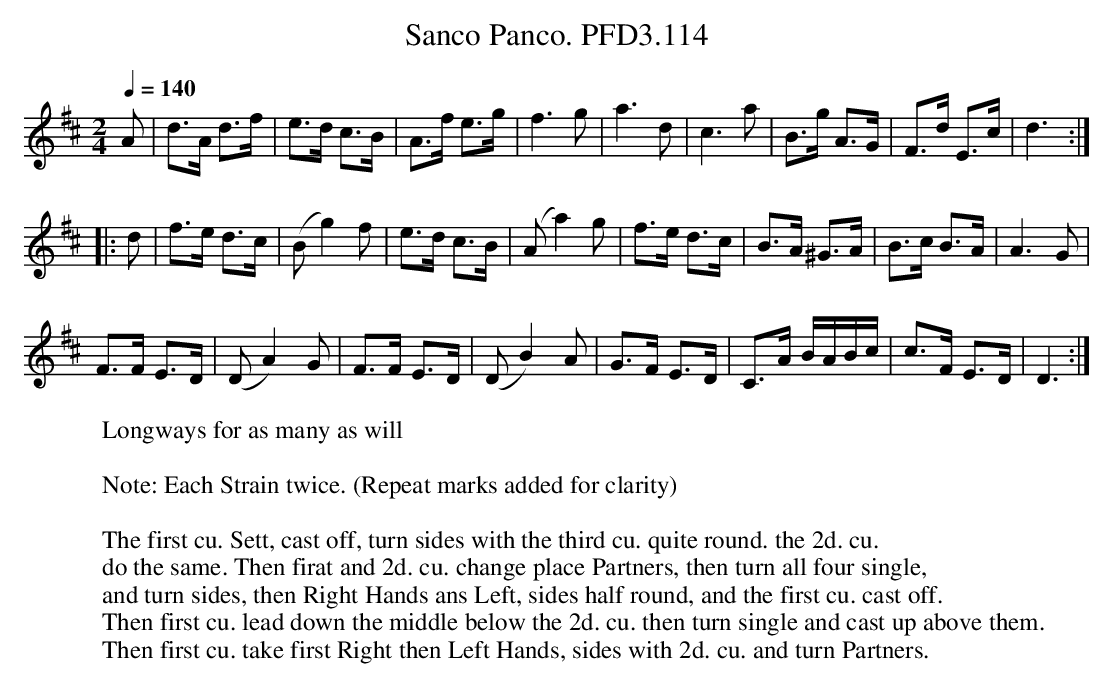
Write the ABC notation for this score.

X:1
T:Sanco Panco. PFD3.114
W:Longways for as many as will
M:2/4
L:1/8
Q:1/4=140
K:D
A|d>A d>f|e>d c>B|A>f e>g|f3 g|a3 d|c3a|B>g A>G|F>d E>c|d3:|
|:d|f>e d>c|(B g2) f|e>d c>B|(Aa2) g|f>e d>c|B>A ^G>A|B>c B>A|A3 G|
F>F E>D|(D A2) G|F>F E>D|(D B2) A|G>F E>D|C>A B/A/B/c/|c>F E>D|D3:|
W:
W:Note: Each Strain twice. (Repeat marks added for clarity)
W:
W:The first cu. Sett, cast off, turn sides with the third cu. quite round. the 2d. cu.
W:do the same. Then firat and 2d. cu. change place Partners, then turn all four single,
W:and turn sides, then Right Hands ans Left, sides half round, and the first cu. cast off.
W:Then first cu. lead down the middle below the 2d. cu. then turn single and cast up above them.
W:Then first cu. take first Right then Left Hands, sides with 2d. cu. and turn Partners.
